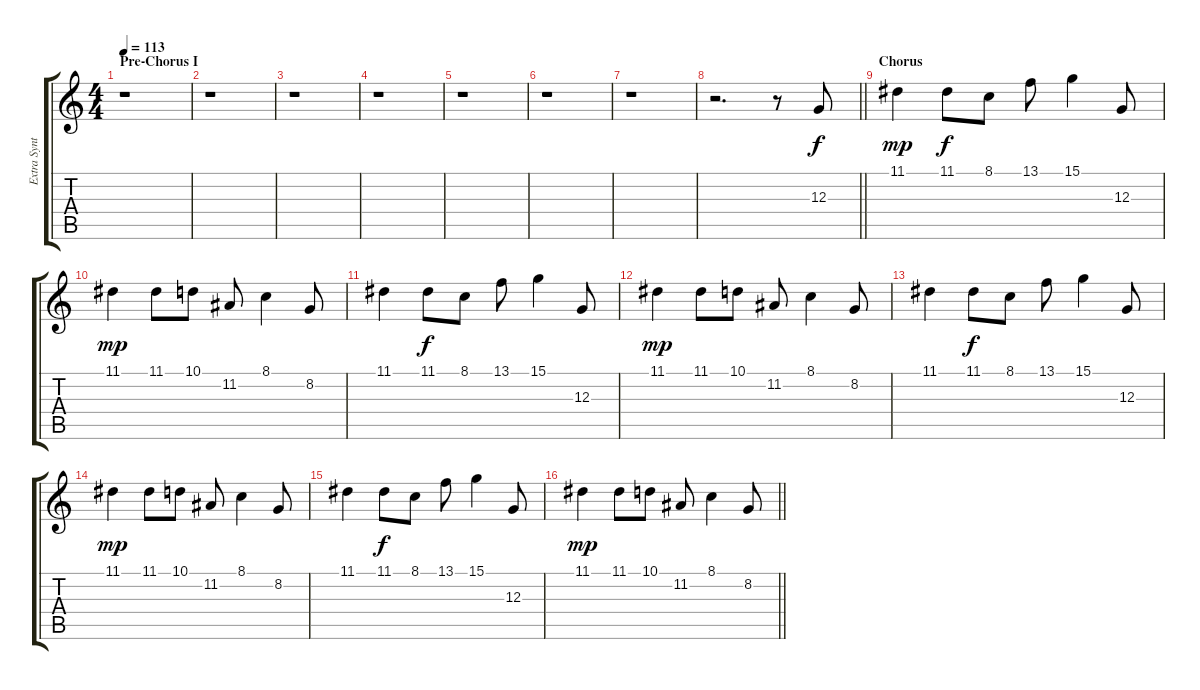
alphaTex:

\track ("Extra Synth" "Extra Synt") {instrument pad3polysynth}
\staff {score tabs}
\tuning (E4 B3 G3 D3 A2 E2) {hide}
\ts (4 4)
\section ("" "Pre-Chorus I")
\tempo 113
\clef g2
\ks c
r.1{dy f} |
r.1 |
r.1 |
r.1 |
r.1 |
r.1 |
r.1 |
\barLineRight lightlight
r.2{d} r.8 12.3.8 |
\section ("" "Chorus")
11.1.4{dy mp} 11.1.8{dy f} 8.1.8 13.1.8 15.1.4 12.3.8 |
11.1.4{dy mp} 11.1.8 10.1.8 11.2.8 8.1.4 8.2.8 |
11.1.4 11.1.8{dy f} 8.1.8 13.1.8 15.1.4 12.3.8 |
11.1.4{dy mp} 11.1.8 10.1.8 11.2.8 8.1.4 8.2.8 |
11.1.4 11.1.8{dy f} 8.1.8 13.1.8 15.1.4 12.3.8 |
11.1.4{dy mp} 11.1.8 10.1.8 11.2.8 8.1.4 8.2.8 |
11.1.4 11.1.8{dy f} 8.1.8 13.1.8 15.1.4 12.3.8 |
\barLineRight lightlight
11.1.4{dy mp} 11.1.8 10.1.8 11.2.8 8.1.4 8.2.8
